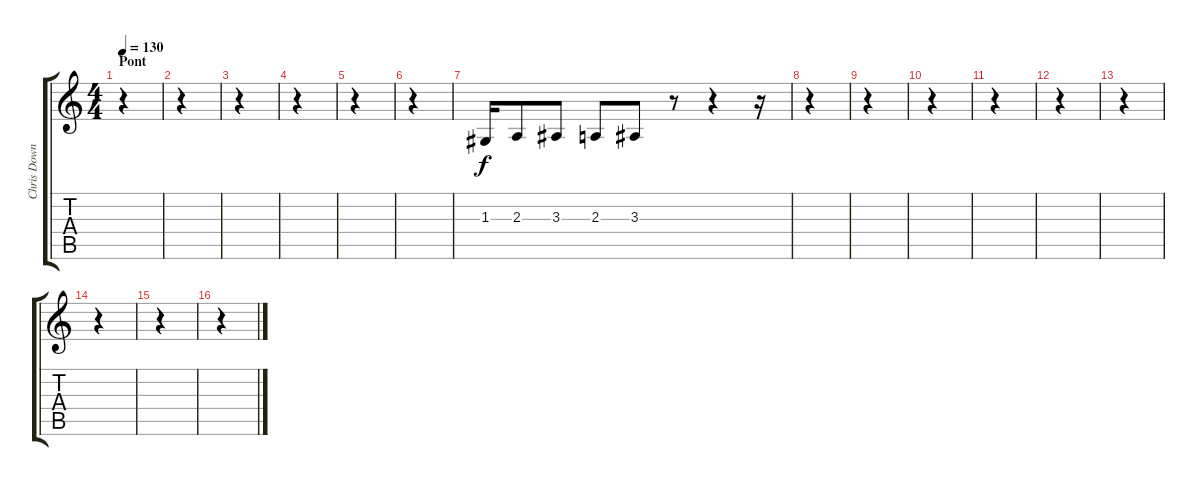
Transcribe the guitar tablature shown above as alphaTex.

\track ("Chris Down" "Chris Down") {instrument trombone}
\staff {score tabs}
\tuning (E4 B3 G3 D3 A2 E2) {hide}
\ts (4 4)
\section ("" "Pont")
\tempo 130
\clef g2
\ks c
r.4{dy f} |
r.4 |
r.4 |
r.4 |
r.4 |
r.4 |
1.3.16 2.3.8 3.3.8 2.3.8 3.3.8 r.8 r.4 r.16 |
r.4 |
r.4 |
r.4 |
r.4 |
r.4 |
r.4 |
r.4 |
r.4 |
r.4
